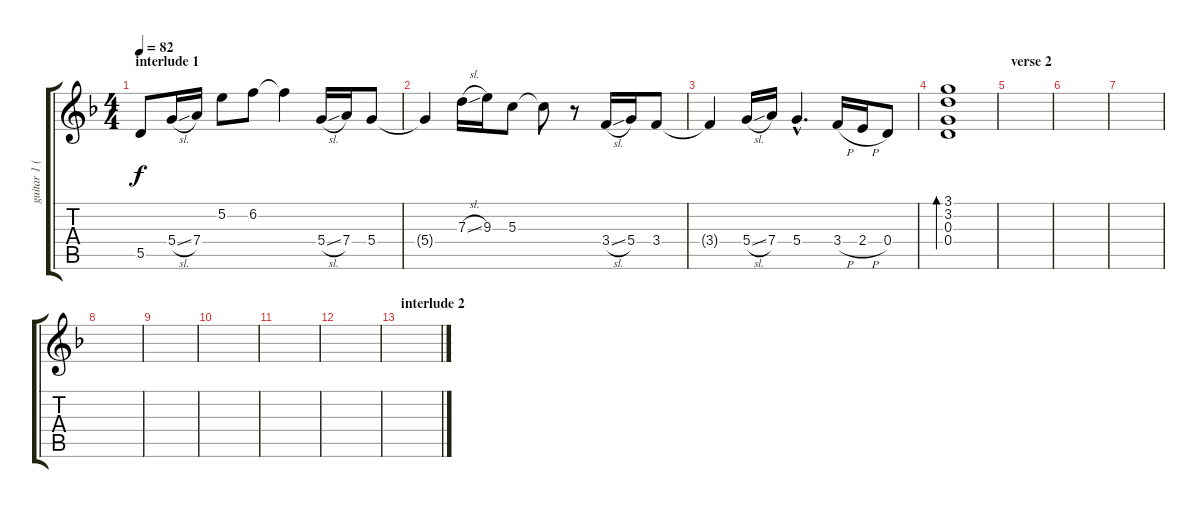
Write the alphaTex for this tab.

\track ("guitar 1 (acoustic)" "guitar 1 (") {instrument acousticguitarnylon}
\staff {score tabs}
\tuning (E4 B3 G3 D3 A2 E2) {hide}
\ts (4 4)
\section ("" "interlude 1")
\tempo 82
\clef g2
\ks f
5.5.8{dy f} 5.4{sl}.16 7.4.16 5.2.8 6.2.8 6.2{t}.4 5.4{sl}.16 7.4.16 5.4.8 |
5.4{t}.4 7.3{sl}.16 9.3.16 5.3.8 5.3{t}.8 r.8 3.4{sl}.16 5.4.16 3.4.8 |
3.4{t}.4 5.4{sl}.16 7.4.16 5.4{hac}.4{d} 3.4{h}.16 2.4{h}.16 0.4.8 |
(3.1 3.2 0.3 0.4).1{bd 480} |
\section ("" "verse 2")
|
|
|
|
|
|
|
|
\section ("" "interlude 2")
